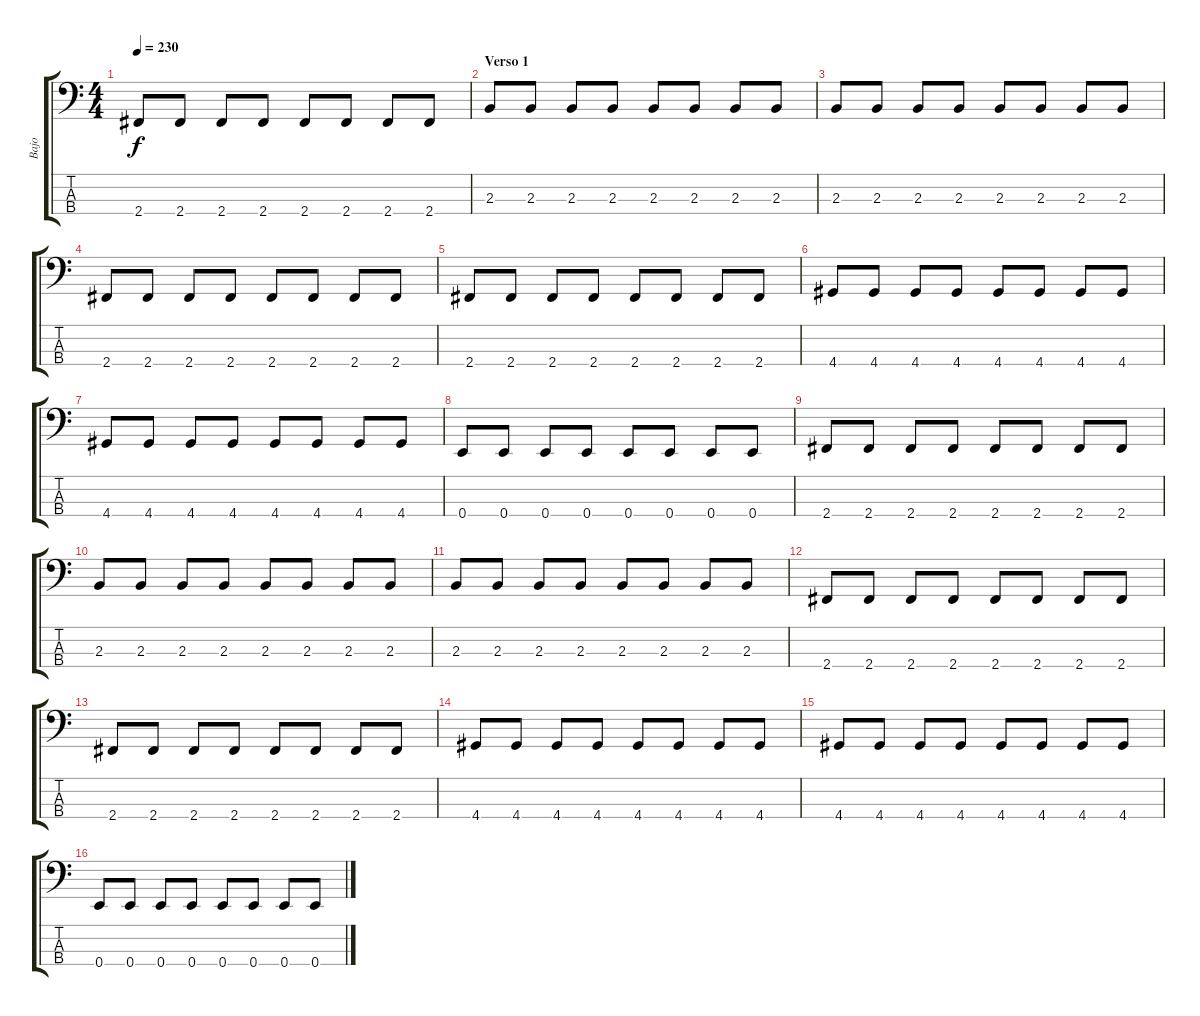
\track ("Bajo" "Bajo") {instrument electricbasspick}
\staff {score tabs}
\tuning (G2 D2 A1 E1) {hide}
\ts (4 4)
\tempo 230
\clef f4
\ks c
2.4.8{dy f} 2.4.8 2.4.8 2.4.8 2.4.8 2.4.8 2.4.8 2.4.8 |
\section ("" "Verso 1")
2.3.8 2.3.8 2.3.8 2.3.8 2.3.8 2.3.8 2.3.8 2.3.8 |
2.3.8 2.3.8 2.3.8 2.3.8 2.3.8 2.3.8 2.3.8 2.3.8 |
2.4.8 2.4.8 2.4.8 2.4.8 2.4.8 2.4.8 2.4.8 2.4.8 |
2.4.8 2.4.8 2.4.8 2.4.8 2.4.8 2.4.8 2.4.8 2.4.8 |
4.4.8 4.4.8 4.4.8 4.4.8 4.4.8 4.4.8 4.4.8 4.4.8 |
4.4.8 4.4.8 4.4.8 4.4.8 4.4.8 4.4.8 4.4.8 4.4.8 |
0.4.8 0.4.8 0.4.8 0.4.8 0.4.8 0.4.8 0.4.8 0.4.8 |
2.4.8 2.4.8 2.4.8 2.4.8 2.4.8 2.4.8 2.4.8 2.4.8 |
2.3.8 2.3.8 2.3.8 2.3.8 2.3.8 2.3.8 2.3.8 2.3.8 |
2.3.8 2.3.8 2.3.8 2.3.8 2.3.8 2.3.8 2.3.8 2.3.8 |
2.4.8 2.4.8 2.4.8 2.4.8 2.4.8 2.4.8 2.4.8 2.4.8 |
2.4.8 2.4.8 2.4.8 2.4.8 2.4.8 2.4.8 2.4.8 2.4.8 |
4.4.8 4.4.8 4.4.8 4.4.8 4.4.8 4.4.8 4.4.8 4.4.8 |
4.4.8 4.4.8 4.4.8 4.4.8 4.4.8 4.4.8 4.4.8 4.4.8 |
0.4.8 0.4.8 0.4.8 0.4.8 0.4.8 0.4.8 0.4.8 0.4.8
